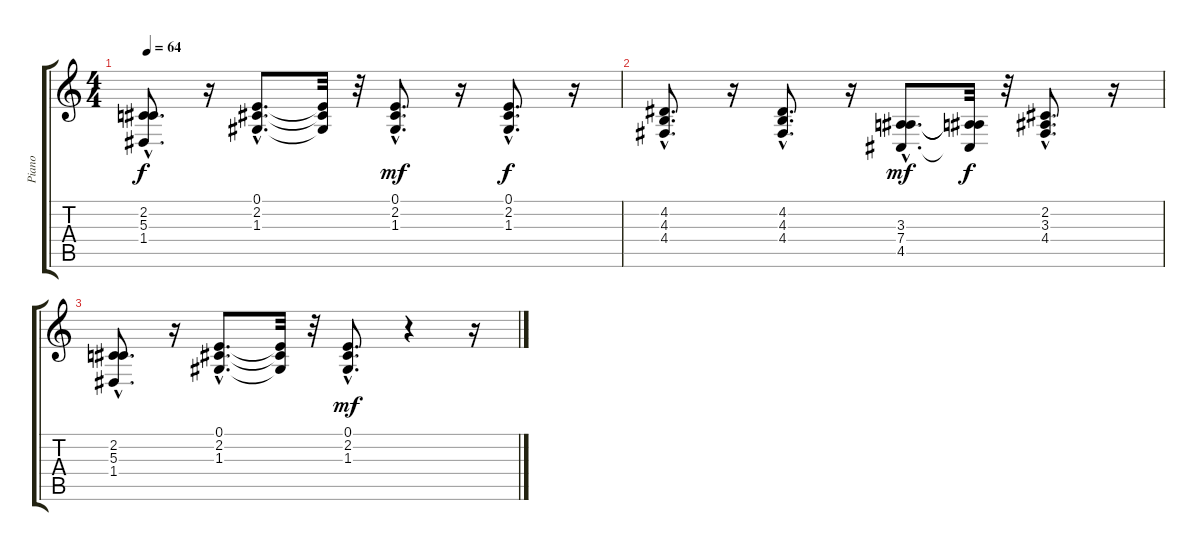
\track ("Piano" "Piano") {instrument acousticgrandpiano}
\staff {score tabs}
\tuning (E4 B3 G3 D3 A2 E2) {hide}
\ts (4 4)
\tempo 64
\clef g2
\ks c
(2.2{hac} 5.3{hac} 1.4{hac}).8{d dy f volume 8} r.16 (0.1{hac} 2.2{hac} 1.3{hac}).8{d volume 7} (0.1{t} 2.2{t} 1.3{t}).32 r.32 (0.1{hac} 2.2{hac} 1.3{hac}).8{d dy mf volume 6} r.16 (0.1{hac} 2.2{hac} 1.3{hac}).8{d dy f volume 6} r.16 |
(4.2{hac} 4.3{hac} 4.4{hac}).8{d volume 5} r.16 (4.2{hac} 4.3{hac} 4.4{hac}).8{d volume 4} r.16 (3.3{hac} 7.4{hac} 4.5{hac}).8{d dy mf volume 4} (3.3{t} 7.4{t} 4.5{t}).32{dy f} r.32 (2.2{hac} 3.3{hac} 4.4{hac}).8{d volume 3} r.16 |
(2.2{hac} 5.3{hac} 1.4{hac}).8{d volume 2} r.16 (0.1{hac} 2.2{hac} 1.3{hac}).8{d volume 2} (0.1{t} 2.2{t} 1.3{t}).32 r.32 (0.1{hac} 2.2{hac} 1.3{hac}).8{d dy mf volume 1} r.4 r.16
